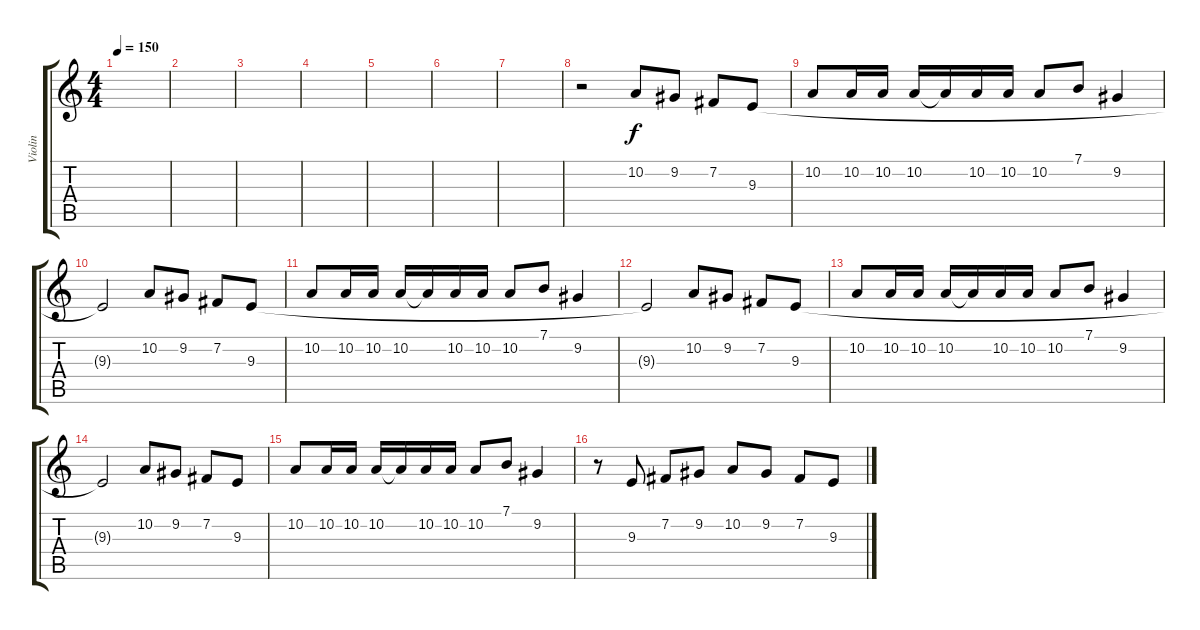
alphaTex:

\track ("Violin" "Violin") {instrument violin}
\staff {score tabs}
\tuning (E4 B3 G3 D3 A2 D2) {hide}
\ts (4 4)
\tempo 150
\clef g2
\ks c
|
|
|
|
|
|
|
r.2 10.2.8 9.2.8 7.2.8 9.3.8 |
10.2.8 10.2.16 10.2.16 10.2.16 10.2{t}.16 10.2.16 10.2.16 10.2.8 7.1.8 9.2.4 |
9.3{t}.2 10.2.8 9.2.8 7.2.8 9.3.8 |
10.2.8 10.2.16 10.2.16 10.2.16 10.2{t}.16 10.2.16 10.2.16 10.2.8 7.1.8 9.2.4 |
9.3{t}.2 10.2.8 9.2.8 7.2.8 9.3.8 |
10.2.8 10.2.16 10.2.16 10.2.16 10.2{t}.16 10.2.16 10.2.16 10.2.8 7.1.8 9.2.4 |
9.3{t}.2 10.2.8 9.2.8 7.2.8 9.3.8 |
10.2.8 10.2.16 10.2.16 10.2.16 10.2{t}.16 10.2.16 10.2.16 10.2.8 7.1.8 9.2.4 |
r.8 9.3.8 7.2.8 9.2.8 10.2.8 9.2.8 7.2.8 9.3.8
